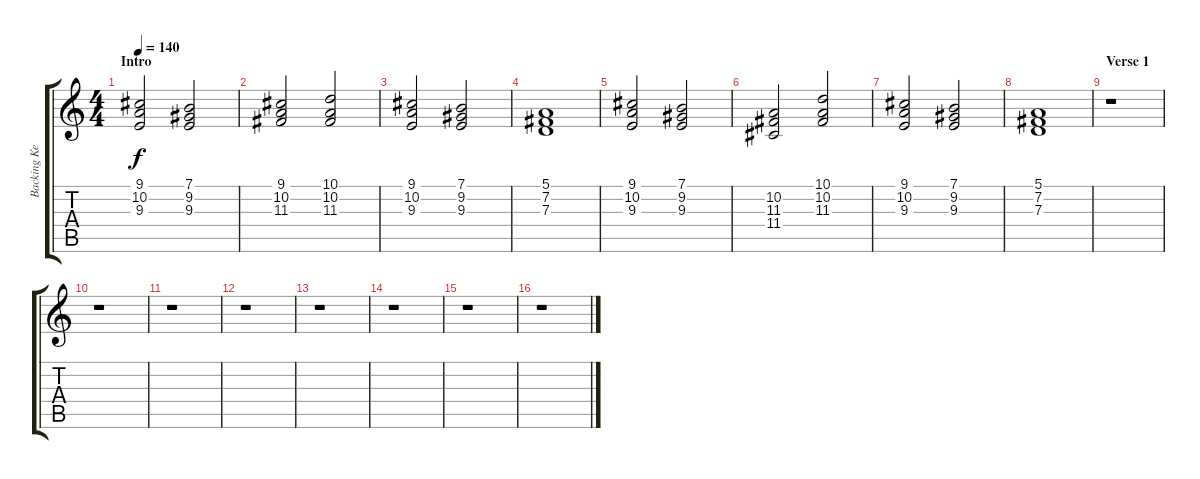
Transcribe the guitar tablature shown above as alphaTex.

\track ("Backing Keyboards" "Backing Ke") {instrument choiraahs}
\staff {score tabs}
\tuning (E4 B3 G3 D3 A2 E2) {hide}
\ts (4 4)
\section ("" "Intro")
\tempo 140
\clef g2
\ks c
(9.1 10.2 9.3).2{dy f instrument choiraahs} (7.1 9.2 9.3).2 |
(9.1 10.2 11.3).2 (10.1 10.2 11.3).2 |
(9.1 10.2 9.3).2 (7.1 9.2 9.3).2 |
(5.1 7.2 7.3).1 |
(9.1 10.2 9.3).2 (7.1 9.2 9.3).2 |
(10.2 11.3 11.4).2 (10.1 10.2 11.3).2 |
(9.1 10.2 9.3).2 (7.1 9.2 9.3).2 |
(5.1 7.2 7.3).1 |
\section ("" "Verse 1")
r.1 |
r.1 |
r.1 |
r.1 |
r.1 |
r.1 |
r.1 |
r.1
